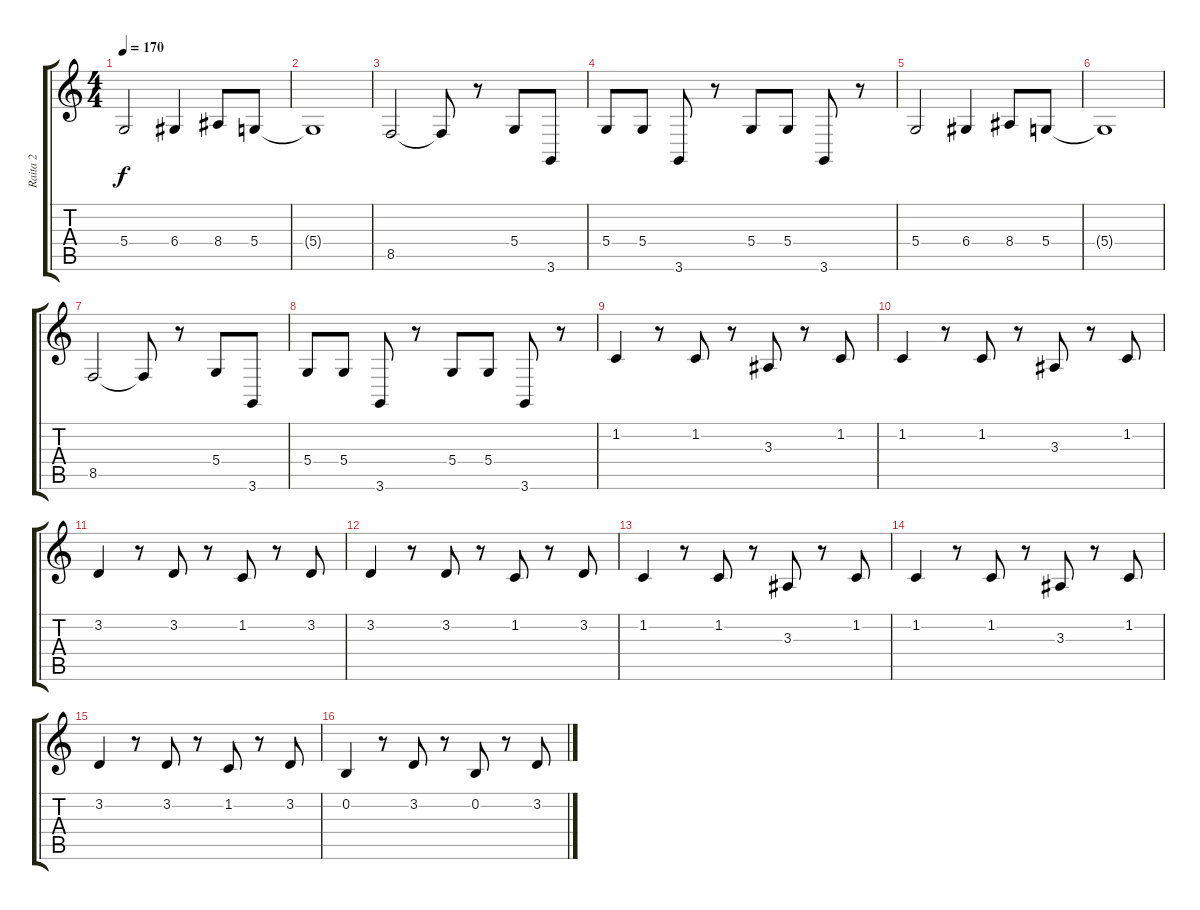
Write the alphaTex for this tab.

\track ("Raita 2" "Raita 2") {instrument acousticgrandpiano}
\staff {score tabs}
\tuning (E4 B3 G3 D3 A2 E2) {hide}
\ts (4 4)
\tempo 170
\clef g2
\ks c
5.4.2{dy f instrument acousticgrandpiano} 6.4.4 8.4.8 5.4.8 |
5.4{t}.1 |
8.5.2 8.5{t}.8 r.8 5.4.8 3.6.8 |
5.4.8 5.4.8 3.6.8 r.8 5.4.8 5.4.8 3.6.8 r.8 |
5.4.2 6.4.4 8.4.8 5.4.8 |
5.4{t}.1 |
8.5.2 8.5{t}.8 r.8 5.4.8 3.6.8 |
5.4.8 5.4.8 3.6.8 r.8 5.4.8 5.4.8 3.6.8 r.8 |
1.2.4 r.8 1.2.8 r.8 3.3.8 r.8 1.2.8 |
1.2.4 r.8 1.2.8 r.8 3.3.8 r.8 1.2.8 |
3.2.4 r.8 3.2.8 r.8 1.2.8 r.8 3.2.8 |
3.2.4 r.8 3.2.8 r.8 1.2.8 r.8 3.2.8 |
1.2.4 r.8 1.2.8 r.8 3.3.8 r.8 1.2.8 |
1.2.4 r.8 1.2.8 r.8 3.3.8 r.8 1.2.8 |
3.2.4 r.8 3.2.8 r.8 1.2.8 r.8 3.2.8 |
0.2.4 r.8 3.2.8 r.8 0.2.8 r.8 3.2.8
